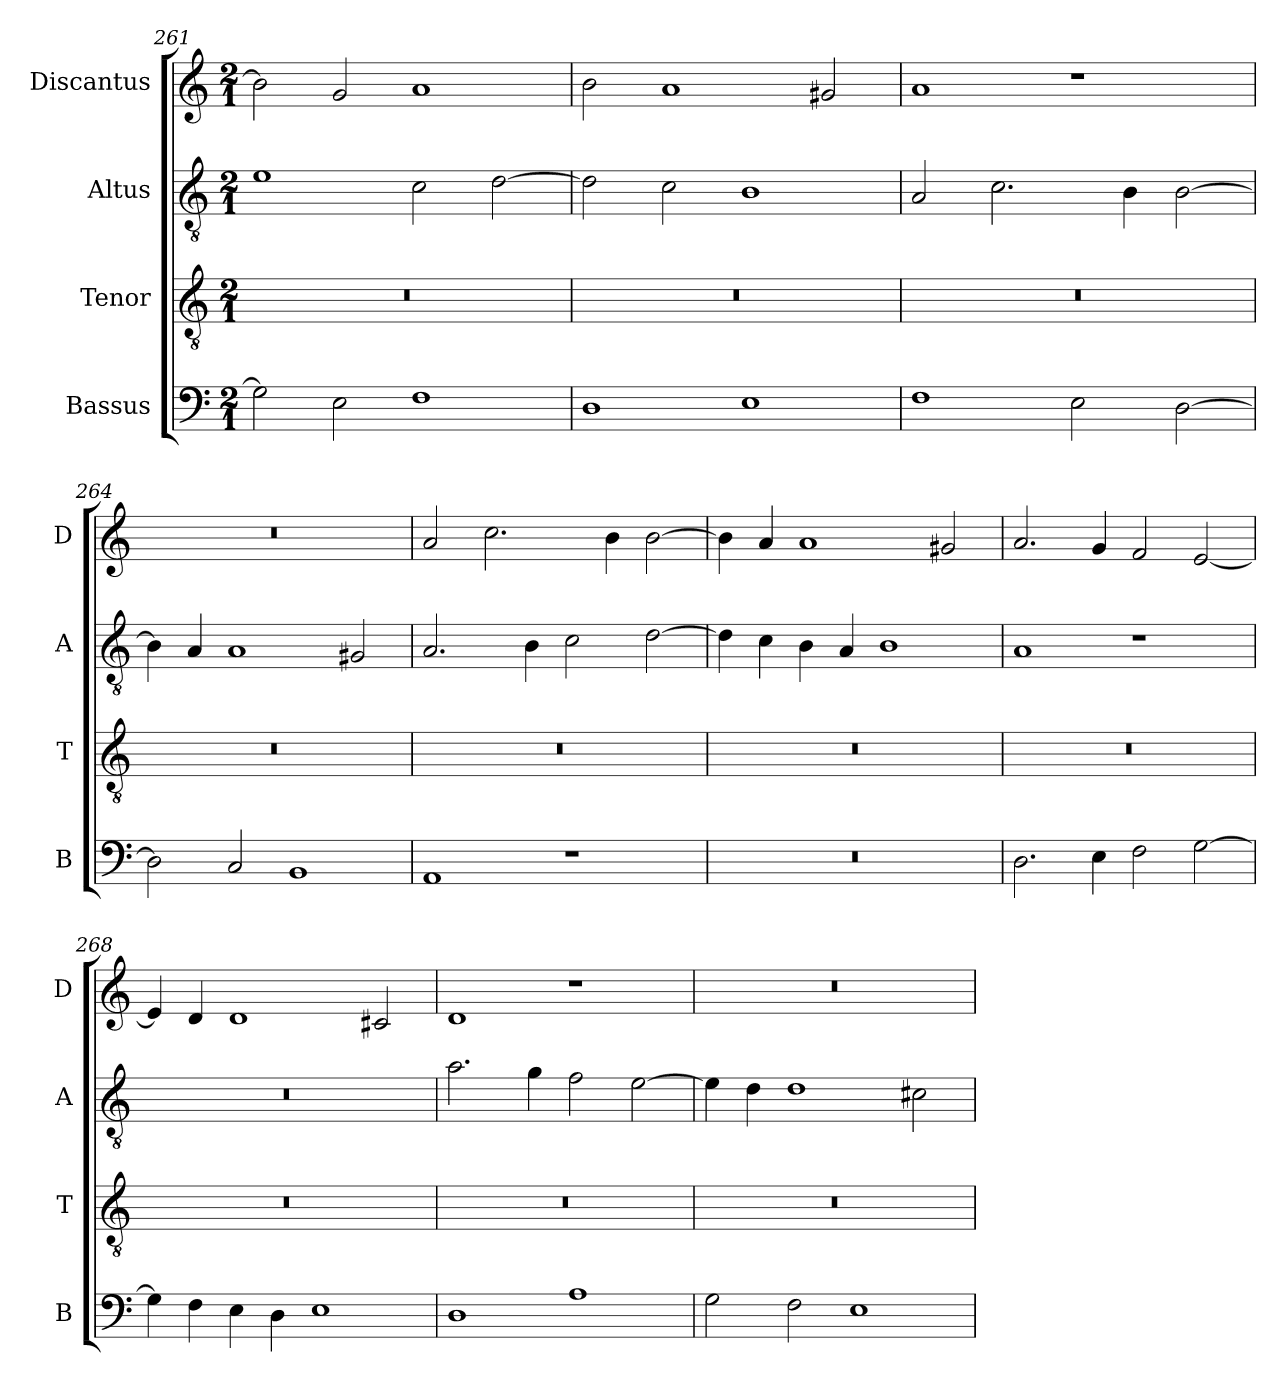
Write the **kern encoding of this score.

**kern	**kern	**kern	**kern
*part4	*part3	*part2	*part1
*staff4	*staff3	*staff2	*staff1
*I"Bassus	*I"Tenor	*I"Altus	*I"Discantus
*I'B	*I'T	*I'A	*I'D
*clefF4	*clefGv2	*clefGv2	*clefG2
*k[]	*k[]	*k[]	*k[]
*M2/1	*M2/1	*M2/1	*M2/1
=261	=261	=261	=261
2G]	0r	1e	2b]
2E	.	.	2g
1F	.	2c	1a
.	.	[2d	.
=262	=262	=262	=262
1D	0r	2d]	2b
.	.	2c	1a
1E	.	1B	.
.	.	.	2g#X
=263	=263	=263	=263
1F	0r	2A	1a
.	.	2.c	.
2E	.	.	1r
.	.	4B	.
[2D	.	[2B	.
=264	=264	=264	=264
2D]	0r	4B]	0r
.	.	4A	.
2C	.	1A	.
1BB	.	.	.
.	.	2G#X	.
=265	=265	=265	=265
1AA	0r	2.A	2a
.	.	.	2.cc
.	.	4B	.
1r	.	2c	.
.	.	.	4b
.	.	[2d	[2b
=266	=266	=266	=266
0r	0r	4d]	4b]
.	.	4c	4a
.	.	4B	1a
.	.	4A	.
.	.	1B	.
.	.	.	2g#X
=267	=267	=267	=267
2.D	0r	1A	2.a
4E	.	.	4g
2F	.	1r	2f
[2G	.	.	[2e
=268	=268	=268	=268
4G]	0r	0r	4e]
4F	.	.	4d
4E	.	.	1d
4D	.	.	.
1E	.	.	.
.	.	.	2c#X
=269	=269	=269	=269
1D	0r	2.a	1d
.	.	4g	.
1A	.	2f	1r
.	.	[2e	.
=270	=270	=270	=270
2G	0r	4e]	0r
.	.	4d	.
2F	.	1d	.
1E	.	.	.
.	.	2c#X	.
=	=	=	=
*-	*-	*-	*-
